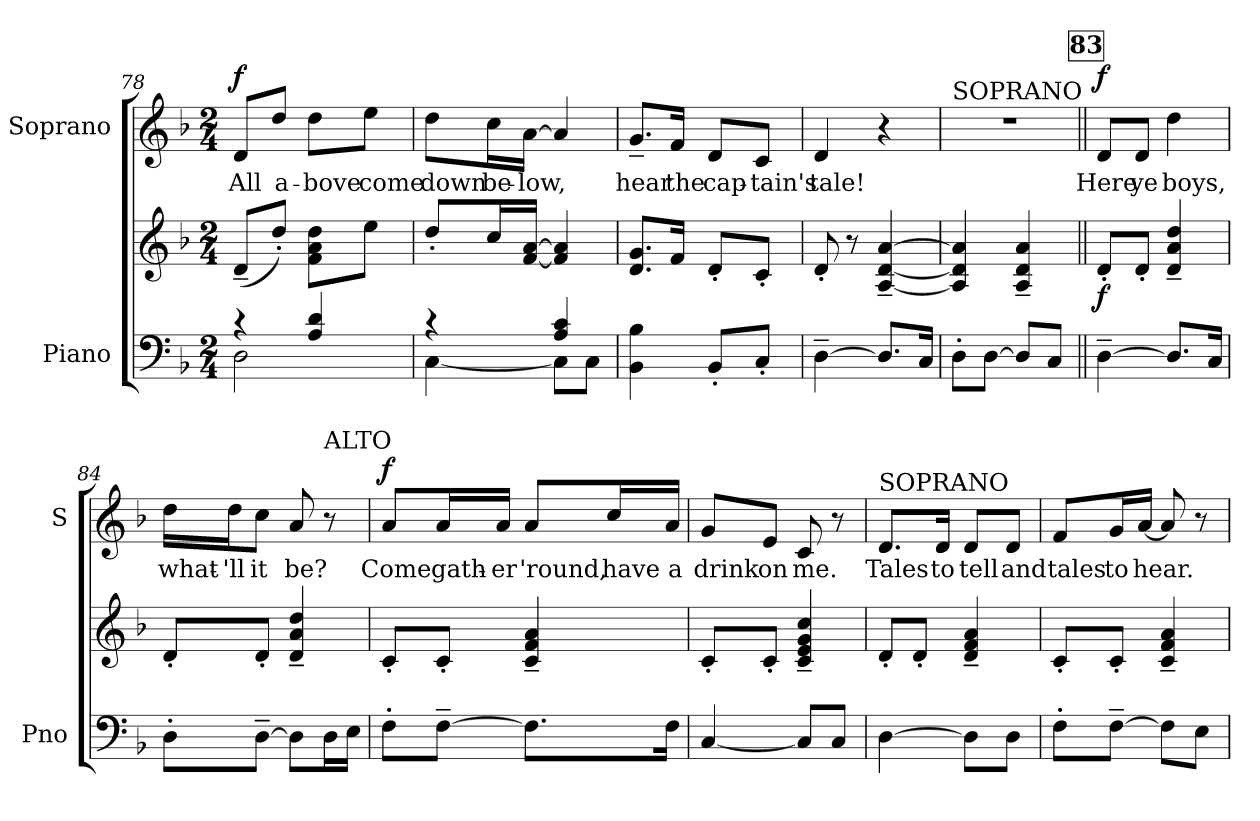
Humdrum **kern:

**kern	**kern	**dynam	**kern	**text	**dynam
*part2	*part2	*part2	*part1	*part1	*part1
*staff3	*staff2	*staff2/3	*staff1	*staff1	*staff1
*I"Piano	*	*	*I"Soprano	*	*
*I'Pno	*	*	*I'S	*	*
*clefF4	*clefG2	*	*clefG2	*	*
*k[b-]	*k[b-]	*	*k[b-]	*	*
*d:	*d:	*	*d:	*	*
*M2/4	*M2/4	*	*M2/4	*	*
=78	=78	=78	=78	=78	=78
*^	*	*	*	*	*
!	!	!	!	!	!LO:LY:b	!LO:DY:a
4rc	2D\	(<8d~</L	.	8d/L	All	f
!	!	!	!	!	!LO:LY:b	!
.	.	8dd'</J)	.	8dd/J	a-	.
!	!	!	!	!	!LO:LY:b	!
4A/ 4d/	.	8f\ 8a\ 8dd\L	.	8dd\L	-bove	.
!	!	!	!	!	!LO:LY:b	!
.	.	8ee\J	.	8ee\J	come	.
=79	=79	=79	=79	=79	=79	=79
!	!	!	!	!	!LO:LY:b	!
4rc	[<4C\	8dd'</L	.	8dd\L	down	.
!	!	!	!	!	!LO:LY:b	!
.	.	16cc/L	.	16cc\L	be-	.
!	!	!	!	!	!LO:LY:b	!
.	.	[16f/ [16a/JJ	.	[16a\JJ	-low,	.
4A/ 4c/	8C\L]	4f/] 4a/]	.	4a/]	.	.
.	8C\J	.	.	.	.	.
*v	*v	*	*	*	*	*
=80	=80	=80	=80	=80	=80
*^	*	*	*	*	*
!	!	!	!	!	!LO:LY:b	!
*v	*v	*	*	*	*	*
4BB-\ 4B-\	8.d/ 8.g/L	.	8.g~>/L	hear	.
!	!	!	!	!LO:LY:b	!
.	16f/Jk	.	16f/Jk	the	.
!	!	!	!	!LO:LY:b	!
8BB-'</L	8d'</L	.	8d/L	cap-	.
!	!	!	!	!LO:LY:b	!
8C'</J	8c'</J	.	8c/J	-tain's	.
!!LO:LB:g=z
=81	=81	=81	=81	=81	=81
!	!	!	!	!LO:LY:b	!
[4D~>\	8d'</	.	4d/	tale!	.
.	8r	.	.	.	.
8.D/L]	[4A/~< [4d/~< [4a/~<	.	4r	.	.
16C/Jk	.	.	.	.	.
=82	=82	=82	=82	=82	=82
!	!	!	!LO:TX:a:t=SOPRANO	!	!
8D'>\L	4A/] 4d/] 4a/]	.	2r	.	.
[8D\J	.	.	.	.	.
8D/L]	4A/~< 4d/~< 4a/~<	.	.	.	.
8C/J	.	.	.	.	.
!!LO:REH:place=s1:a:B:fs=9.9:t=83
=83||	=83||	=83||	=83||	=83||	=83||
!	!	!LO:DY:b	!	!LO:LY:b	!LO:DY:a
[4D~>\	8d'</L	f	8d/L	Here	f
!	!	!	!	!LO:LY:b	!
.	8d'</J	.	8d/J	ye	.
!	!	!	!	!LO:LY:b	!
8.D/L]	4d/~< 4a/~< 4dd/~<	.	4dd\	boys,	.
16C/Jk	.	.	.	.	.
=84	=84	=84	=84	=84	=84
!	!	!	!	!LO:LY:b	!
8D'>\L	8d'</L	.	16dd\LL	what-	.
!	!	!	!	!LO:LY:b	!
.	.	.	16dd\J	-'ll	.
!	!	!	!	!LO:LY:b	!
[8D~>\J	8d'</J	.	8cc\J	it	.
!	!	!	!	!LO:LY:b	!
8D\L]	4d/~< 4a/~< 4dd/~<	.	8a/	be?	.
!	!	!	!LO:TX:a:t=ALTO	!	!
16D\L	.	.	8r	.	.
16E\JJ	.	.	.	.	.
=85	=85	=85	=85	=85	=85
!	!	!	!	!LO:LY:b	!LO:DY:a
8F'>\L	8c'</L	.	8a/L	Come	f
!	!	!	!	!LO:LY:b	!
[8F~>\J	8c'</J	.	16a/L	gath-	.
!	!	!	!	!LO:LY:b	!
.	.	.	16a/JJ	-er	.
!	!	!	!	!LO:LY:b	!
8.F\L]	4c/~< 4f/~< 4a/~<	.	8a/L	'round,	.
!	!	!	!	!LO:LY:b	!
.	.	.	16cc/L	have	.
!	!	!	!	!LO:LY:b	!
16F\Jk	.	.	16a/JJ	a	.
!!LO:LB:g=z
=86	=86	=86	=86	=86	=86
!	!	!	!	!LO:LY:b	!
[4C/	8c'</L	.	8g/L	drink	.
!	!	!	!	!LO:LY:b	!
.	8c'</J	.	8e/J	on	.
!	!	!	!	!LO:LY:b	!
8C/L]	4c/~< 4e/~< 4g/~< 4cc/~<	.	8c/	me.	.
8C/J	.	.	8r	.	.
=87	=87	=87	=87	=87	=87
!	!	!	!LO:TX:a:t=SOPRANO	!	!
!	!	!	!	!LO:LY:b	!
[4D\	8d'</L	.	8.d/L	Tales	.
.	8d'</J	.	.	.	.
!	!	!	!	!LO:LY:b	!
.	.	.	16d/Jk	to	.
!	!	!	!	!LO:LY:b	!
8D\L]	4d/~< 4f/~< 4a/~<	.	8d/L	tell	.
!	!	!	!	!LO:LY:b	!
8D\J	.	.	8d/J	and	.
=88	=88	=88	=88	=88	=88
!	!	!	!	!LO:LY:b	!
8F'>\L	8c'</L	.	8f/L	tales	.
!	!	!	!	!LO:LY:b	!
[8F~>\J	8c'</J	.	16g/L	to	.
!	!	!	!	!LO:LY:b	!
.	.	.	[16a/JJ	hear.	.
8F\L]	4c/~< 4f/~< 4a/~<	.	8a/]	.	.
8E\J	.	.	8r	.	.
=	=	=	=	=	=
*-	*-	*-	*-	*-	*-
